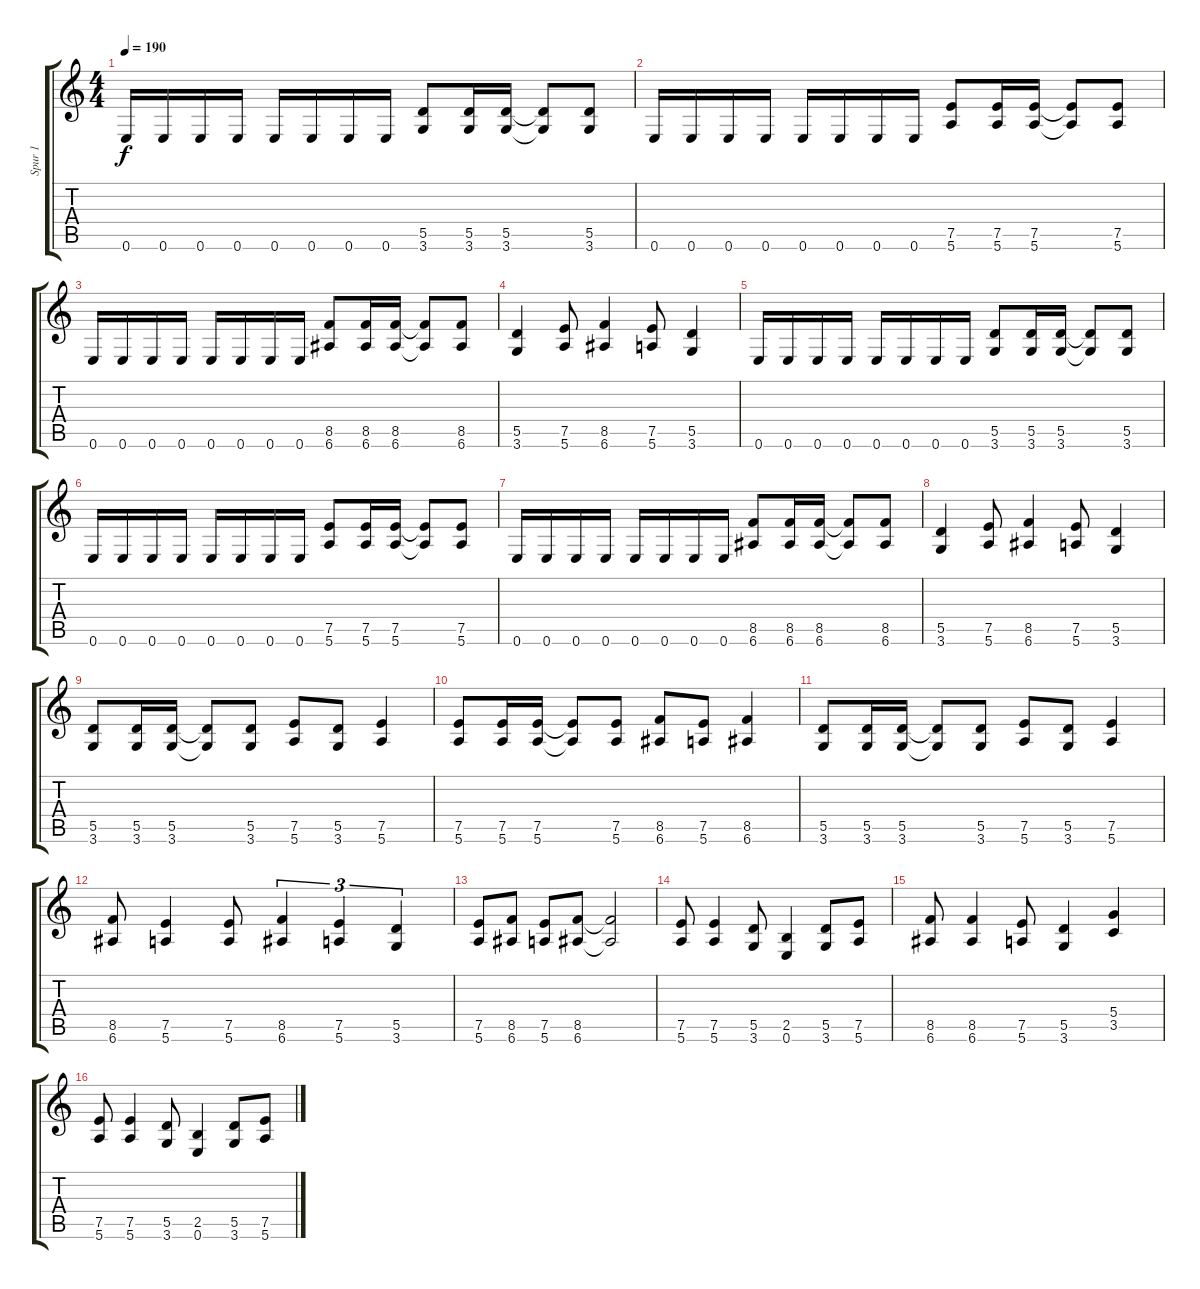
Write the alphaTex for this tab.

\track ("Spur 1" "Spur 1") {instrument overdrivenguitar}
\staff {score tabs}
\tuning (E4 B3 G3 D3 A2 E2) {hide}
\ts (4 4)
\tempo 190
\clef g2
\ks c
0.6.16{dy f} 0.6.16 0.6.16 0.6.16 0.6.16 0.6.16 0.6.16 0.6.16 (5.5 3.6).8 (5.5 3.6).16 (5.5 3.6).16 (5.5{t} 3.6{t}).8 (5.5 3.6).8 |
0.6.16 0.6.16 0.6.16 0.6.16 0.6.16 0.6.16 0.6.16 0.6.16 (7.5 5.6).8 (7.5 5.6).16 (7.5 5.6).16 (7.5{t} 5.6{t}).8 (7.5 5.6).8 |
0.6.16 0.6.16 0.6.16 0.6.16 0.6.16 0.6.16 0.6.16 0.6.16 (8.5 6.6).8 (8.5 6.6).16 (8.5 6.6).16 (8.5{t} 6.6{t}).8 (8.5 6.6).8 |
(5.5 3.6).4 (7.5 5.6).8 (8.5 6.6).4 (7.5 5.6).8 (5.5 3.6).4 |
0.6.16 0.6.16 0.6.16 0.6.16 0.6.16 0.6.16 0.6.16 0.6.16 (5.5 3.6).8 (5.5 3.6).16 (5.5 3.6).16 (5.5{t} 3.6{t}).8 (5.5 3.6).8 |
0.6.16 0.6.16 0.6.16 0.6.16 0.6.16 0.6.16 0.6.16 0.6.16 (7.5 5.6).8 (7.5 5.6).16 (7.5 5.6).16 (7.5{t} 5.6{t}).8 (7.5 5.6).8 |
0.6.16 0.6.16 0.6.16 0.6.16 0.6.16 0.6.16 0.6.16 0.6.16 (8.5 6.6).8 (8.5 6.6).16 (8.5 6.6).16 (8.5{t} 6.6{t}).8 (8.5 6.6).8 |
(5.5 3.6).4 (7.5 5.6).8 (8.5 6.6).4 (7.5 5.6).8 (5.5 3.6).4 |
(5.5 3.6).8 (5.5 3.6).16 (5.5 3.6).16 (5.5{t} 3.6{t}).8 (5.5 3.6).8 (7.5 5.6).8 (5.5 3.6).8 (7.5 5.6).4 |
(7.5 5.6).8 (7.5 5.6).16 (7.5 5.6).16 (7.5{t} 5.6{t}).8 (7.5 5.6).8 (8.5 6.6).8 (7.5 5.6).8 (8.5 6.6).4 |
(5.5 3.6).8 (5.5 3.6).16 (5.5 3.6).16 (5.5{t} 3.6{t}).8 (5.5 3.6).8 (7.5 5.6).8 (5.5 3.6).8 (7.5 5.6).4 |
(8.5 6.6).8 (7.5 5.6).4 (7.5 5.6).8 (8.5 6.6).4{tu (3 2)} (7.5 5.6).4{tu (3 2)} (5.5 3.6).4{tu (3 2)} |
(7.5 5.6).8 (8.5 6.6).8 (7.5 5.6).8 (8.5 6.6).8 (8.5{t} 6.6{t}).2 |
(7.5 5.6).8 (7.5 5.6).4 (5.5 3.6).8 (2.5 0.6).4 (5.5 3.6).8 (7.5 5.6).8 |
(8.5 6.6).8 (8.5 6.6).4 (7.5 5.6).8 (5.5 3.6).4 (5.4 3.5).4 |
(7.5 5.6).8 (7.5 5.6).4 (5.5 3.6).8 (2.5 0.6).4 (5.5 3.6).8 (7.5 5.6).8
